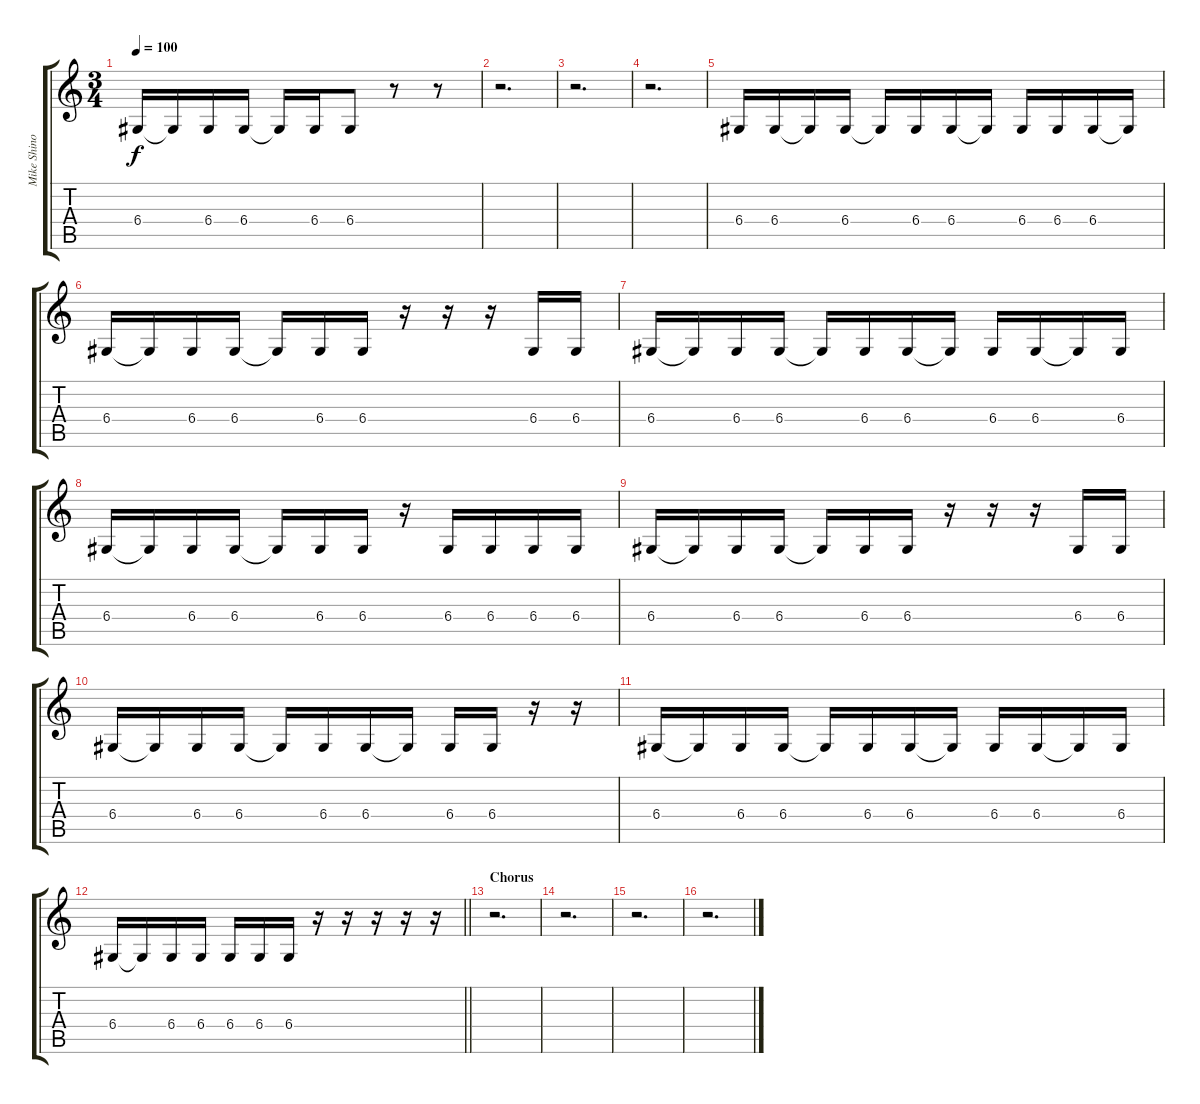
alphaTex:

\track ("Mike Shinoda" "Mike Shino") {instrument lead6voice}
\staff {score tabs}
\tuning (E4 B3 G3 D3 A2 E2) {hide}
\ts (3 4)
\tempo 100
\clef g2
\ks c
6.4.16{dy f} 6.4{t}.16 6.4.16 6.4.16 6.4{t}.16 6.4.16 6.4.8 r.8 r.8 |
r.2{d} |
r.2{d} |
r.2{d} |
6.4.16 6.4.16 6.4{t}.16 6.4.16 6.4{t}.16 6.4.16 6.4.16 6.4{t}.16 6.4.16 6.4.16 6.4.16 6.4{t}.16 |
6.4.16 6.4{t}.16 6.4.16 6.4.16 6.4{t}.16 6.4.16 6.4.16 r.16 r.16 r.16 6.4.16 6.4.16 |
6.4.16 6.4{t}.16 6.4.16 6.4.16 6.4{t}.16 6.4.16 6.4.16 6.4{t}.16 6.4.16 6.4.16 6.4{t}.16 6.4.16 |
6.4.16 6.4{t}.16 6.4.16 6.4.16 6.4{t}.16 6.4.16 6.4.16 r.16 6.4.16 6.4.16 6.4.16 6.4.16 |
6.4.16 6.4{t}.16 6.4.16 6.4.16 6.4{t}.16 6.4.16 6.4.16 r.16 r.16 r.16 6.4.16 6.4.16 |
6.4.16 6.4{t}.16 6.4.16 6.4.16 6.4{t}.16 6.4.16 6.4.16 6.4{t}.16 6.4.16 6.4.16 r.16 r.16 |
6.4.16 6.4{t}.16 6.4.16 6.4.16 6.4{t}.16 6.4.16 6.4.16 6.4{t}.16 6.4.16 6.4.16 6.4{t}.16 6.4.16 |
\barLineRight lightlight
6.4.16 6.4{t}.16 6.4.16 6.4.16 6.4.16 6.4.16 6.4.16 r.16 r.16 r.16 r.16 r.16 |
\section ("" "Chorus")
r.2{d} |
r.2{d} |
r.2{d} |
r.2{d}
